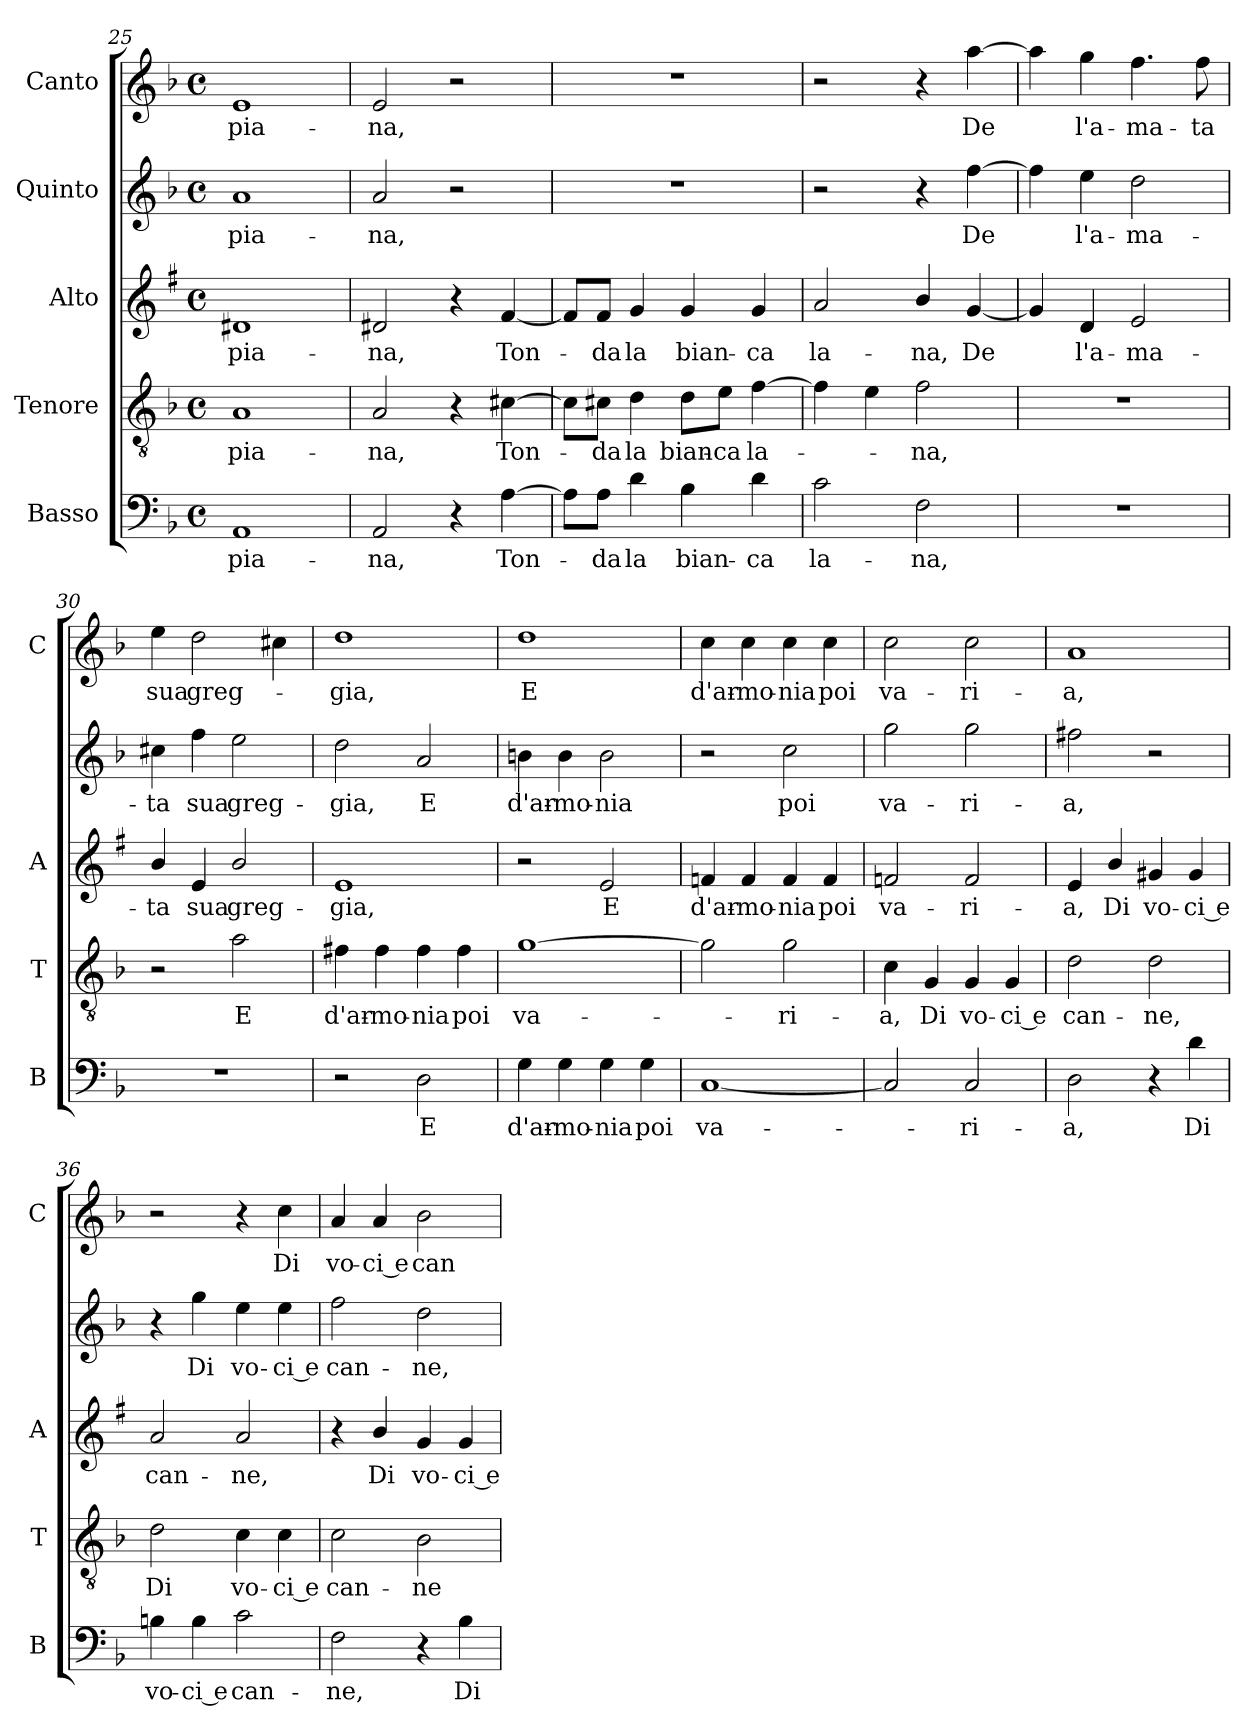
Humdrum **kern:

**kern	**text	**kern	**text	**kern	**text	**kern	**text	**kern	**text
*part5	*part5	*part4	*part4	*part3	*part3	*part2	*part2	*part1	*part1
*staff5	*staff5	*staff4	*staff4	*staff3	*staff3	*staff2	*staff2	*staff1	*staff1
*I"Basso	*	*I"Tenore	*	*I"Alto	*	*I"Quinto	*	*I"Canto	*
*I'B	*	*I'T	*	*I'A	*	*	*	*I'C	*
*clefF4	*	*clefGv2	*	*clefG2	*	*clefG2	*	*clefG2	*
*	*	*	*	*ITrd1c2	*	*	*	*	*
*k[b-]	*	*k[b-]	*	*k[b-]	*	*k[b-]	*	*k[b-]	*
*F:	*	*F:	*	*F:	*	*F:	*	*F:	*
*M4/4	*	*M4/4	*	*M4/4	*	*M4/4	*	*M4/4	*
*met(c)	*	*met(c)	*	*met(c)	*	*met(c)	*	*met(c)	*
=25	=25	=25	=25	=25	=25	=25	=25	=25	=25
!	!LO:LY:b	!	!LO:LY:b	!	!LO:LY:b	!	!LO:LY:b	!	!LO:LY:b
1AA	pia-	1A	pia-	1c#X	pia-	1a	pia-	1e	pia-
=26	=26	=26	=26	=26	=26	=26	=26	=26	=26
!	!LO:LY:b	!	!LO:LY:b	!	!LO:LY:b	!	!LO:LY:b	!	!LO:LY:b
2AA/	-na,	2A/	-na,	2c#X/	-na,	2a/	-na,	2e/	-na,
4r	.	4r	.	4r	.	2r	.	2r	.
!	!LO:LY:b	!	!LO:LY:b	!	!LO:LY:b	!	!	!	!
[4A\	Ton-	[4c#X\	Ton-	[4e/	Ton-	.	.	.	.
=27	=27	=27	=27	=27	=27	=27	=27	=27	=27
8A\L]	.	8c#\L]	.	8e/L]	.	1r	.	1r	.
!	!LO:LY:b	!	!LO:LY:b	!	!LO:LY:b	!	!	!	!
8A\J	-da	8c#X\J	-da	8e/J	-da	.	.	.	.
!	!LO:LY:b	!	!LO:LY:b	!	!LO:LY:b	!	!	!	!
4d\	la	4d\	la	4f/	la	.	.	.	.
!	!LO:LY:b	!	!LO:LY:b	!	!LO:LY:b	!	!	!	!
4B-\	bian-	8d\L	bian-	4f/	bian-	.	.	.	.
!	!	!	!LO:LY:b	!	!	!	!	!	!
.	.	8e\J	-ca	.	.	.	.	.	.
!	!LO:LY:b	!	!LO:LY:b	!	!LO:LY:b	!	!	!	!
4d\	-ca	[4f\	la-	4f/	-ca	.	.	.	.
=28	=28	=28	=28	=28	=28	=28	=28	=28	=28
!	!LO:LY:b	!	!	!	!LO:LY:b	!	!	!	!
2c\	la-	4f\]	.	2g/	la-	2r	.	2r	.
.	.	4e\	.	.	.	.	.	.	.
!	!LO:LY:b	!	!LO:LY:b	!	!LO:LY:b	!	!	!	!
2F\	-na,	2f\	-na,	4a/	-na,	4r	.	4r	.
!	!	!	!	!	!LO:LY:b	!	!LO:LY:b	!	!LO:LY:b
.	.	.	.	[4f/	De	[4ff\	De	[4aa\	De
=29	=29	=29	=29	=29	=29	=29	=29	=29	=29
1r	.	1r	.	4f/]	.	4ff\]	.	4aa\]	.
!	!	!	!	!	!LO:LY:b	!	!LO:LY:b	!	!LO:LY:b
.	.	.	.	4c/	l'a-	4ee\	l'a-	4gg\	l'a-
!	!	!	!	!	!LO:LY:b	!	!LO:LY:b	!	!LO:LY:b
.	.	.	.	2d/	-ma-	2dd\	-ma-	4.ff\	-ma-
!	!	!	!	!	!	!	!	!	!LO:LY:b
.	.	.	.	.	.	.	.	8ff\	-ta
=30	=30	=30	=30	=30	=30	=30	=30	=30	=30
!	!	!	!	!	!LO:LY:b	!	!LO:LY:b	!	!LO:LY:b
1r	.	2r	.	4a/	-ta	4cc#X\	-ta	4ee\	sua
!	!	!	!	!	!LO:LY:b	!	!LO:LY:b	!	!LO:LY:b
.	.	.	.	4d/	sua	4ff\	sua	2dd\	greg-
!	!	!	!LO:LY:b	!	!LO:LY:b	!	!LO:LY:b	!	!
.	.	2a\	E	2a/	greg-	2ee\	greg-	.	.
.	.	.	.	.	.	.	.	4cc#X\	.
!!LO:LB:g=z
=31	=31	=31	=31	=31	=31	=31	=31	=31	=31
!	!	!	!LO:LY:b	!	!LO:LY:b	!	!LO:LY:b	!	!LO:LY:b
2r	.	4f#X\	d'ar-	1d	-gia,	2dd\	-gia,	1dd	-gia,
!	!	!	!LO:LY:b	!	!	!	!	!	!
.	.	4f#\	-mo-	.	.	.	.	.	.
!	!LO:LY:b	!	!LO:LY:b	!	!	!	!LO:LY:b	!	!
2D\	E	4f#\	-nia	.	.	2a/	E	.	.
!	!	!	!LO:LY:b	!	!	!	!	!	!
.	.	4f#\	poi	.	.	.	.	.	.
=32	=32	=32	=32	=32	=32	=32	=32	=32	=32
!	!LO:LY:b	!	!LO:LY:b	!	!	!	!LO:LY:b	!	!LO:LY:b
4G\	d'ar-	[1g	va-	2r	.	4bn\	d'ar-	1dd	E
!	!LO:LY:b	!	!	!	!	!	!LO:LY:b	!	!
4G\	-mo-	.	.	.	.	4b\	-mo-	.	.
!	!LO:LY:b	!	!	!	!LO:LY:b	!	!LO:LY:b	!	!
4G\	-nia	.	.	2d/	E	2b\	-nia	.	.
!	!LO:LY:b	!	!	!	!	!	!	!	!
4G\	poi	.	.	.	.	.	.	.	.
=33	=33	=33	=33	=33	=33	=33	=33	=33	=33
!	!LO:LY:b	!	!	!	!LO:LY:b	!	!	!	!LO:LY:b
[1C	va-	2g\]	.	4e-X/	d'ar-	2r	.	4cc\	d'ar-
!	!	!	!	!	!LO:LY:b	!	!	!	!LO:LY:b
.	.	.	.	4e-/	-mo-	.	.	4cc\	-mo-
!	!	!	!LO:LY:b	!	!LO:LY:b	!	!LO:LY:b	!	!LO:LY:b
.	.	2g\	-ri-	4e-/	-nia	2cc\	poi	4cc\	-nia
!	!	!	!	!	!LO:LY:b	!	!	!	!LO:LY:b
.	.	.	.	4e-/	poi	.	.	4cc\	poi
=34	=34	=34	=34	=34	=34	=34	=34	=34	=34
!	!	!	!LO:LY:b	!	!LO:LY:b	!	!LO:LY:b	!	!LO:LY:b
2C/]	.	4c\	-a,	2e-X/	va-	2gg\	va-	2cc\	va-
!	!	!	!LO:LY:b	!	!	!	!	!	!
.	.	4G/	Di	.	.	.	.	.	.
!	!LO:LY:b	!	!LO:LY:b	!	!LO:LY:b	!	!LO:LY:b	!	!LO:LY:b
2C/	-ri-	4G/	vo-	2e-/	-ri-	2gg\	-ri-	2cc\	-ri-
!	!	!	!LO:LY:b	!	!	!	!	!	!
.	.	4G/	-ci e	.	.	.	.	.	.
=35	=35	=35	=35	=35	=35	=35	=35	=35	=35
!	!LO:LY:b	!	!LO:LY:b	!	!LO:LY:b	!	!LO:LY:b	!	!LO:LY:b
2D\	-a,	2d\	can-	4d/	-a,	2ff#X\	-a,	1a	-a,
!	!	!	!	!	!LO:LY:b	!	!	!	!
.	.	.	.	4a/	Di	.	.	.	.
!	!	!	!LO:LY:b	!	!LO:LY:b	!	!	!	!
4r	.	2d\	-ne,	4f#X/	vo-	2r	.	.	.
!	!LO:LY:b	!	!	!	!LO:LY:b	!	!	!	!
4d\	Di	.	.	4f#/	-ci e	.	.	.	.
=36	=36	=36	=36	=36	=36	=36	=36	=36	=36
!	!LO:LY:b	!	!LO:LY:b	!	!LO:LY:b	!	!	!	!
4Bn\	vo-	2d\	Di	2g/	can-	4r	.	2r	.
!	!LO:LY:b	!	!	!	!	!	!LO:LY:b	!	!
4B\	-ci e	.	.	.	.	4gg\	Di	.	.
!	!LO:LY:b	!	!LO:LY:b	!	!LO:LY:b	!	!LO:LY:b	!	!
2c\	can-	4c\	vo-	2g/	-ne,	4ee\	vo-	4r	.
!	!	!	!LO:LY:b	!	!	!	!LO:LY:b	!	!LO:LY:b
.	.	4c\	-ci e	.	.	4ee\	-ci e	4cc\	Di
=37	=37	=37	=37	=37	=37	=37	=37	=37	=37
!	!LO:LY:b	!	!LO:LY:b	!	!	!	!LO:LY:b	!	!LO:LY:b
2F\	-ne,	2c\	can-	4r	.	2ff\	can-	4a/	vo-
!	!	!	!	!	!LO:LY:b	!	!	!	!LO:LY:b
.	.	.	.	4a/	Di	.	.	4a/	-ci e
!	!	!	!LO:LY:b	!	!LO:LY:b	!	!LO:LY:b	!	!LO:LY:b
4r	.	2B-\	-ne	4f/	vo-	2dd\	-ne,	2b-\	can-
!	!LO:LY:b	!	!	!	!LO:LY:b	!	!	!	!
4B-\	Di	.	.	4f/	-ci e	.	.	.	.
=	=	=	=	=	=	=	=	=	=
*-	*-	*-	*-	*-	*-	*-	*-	*-	*-
